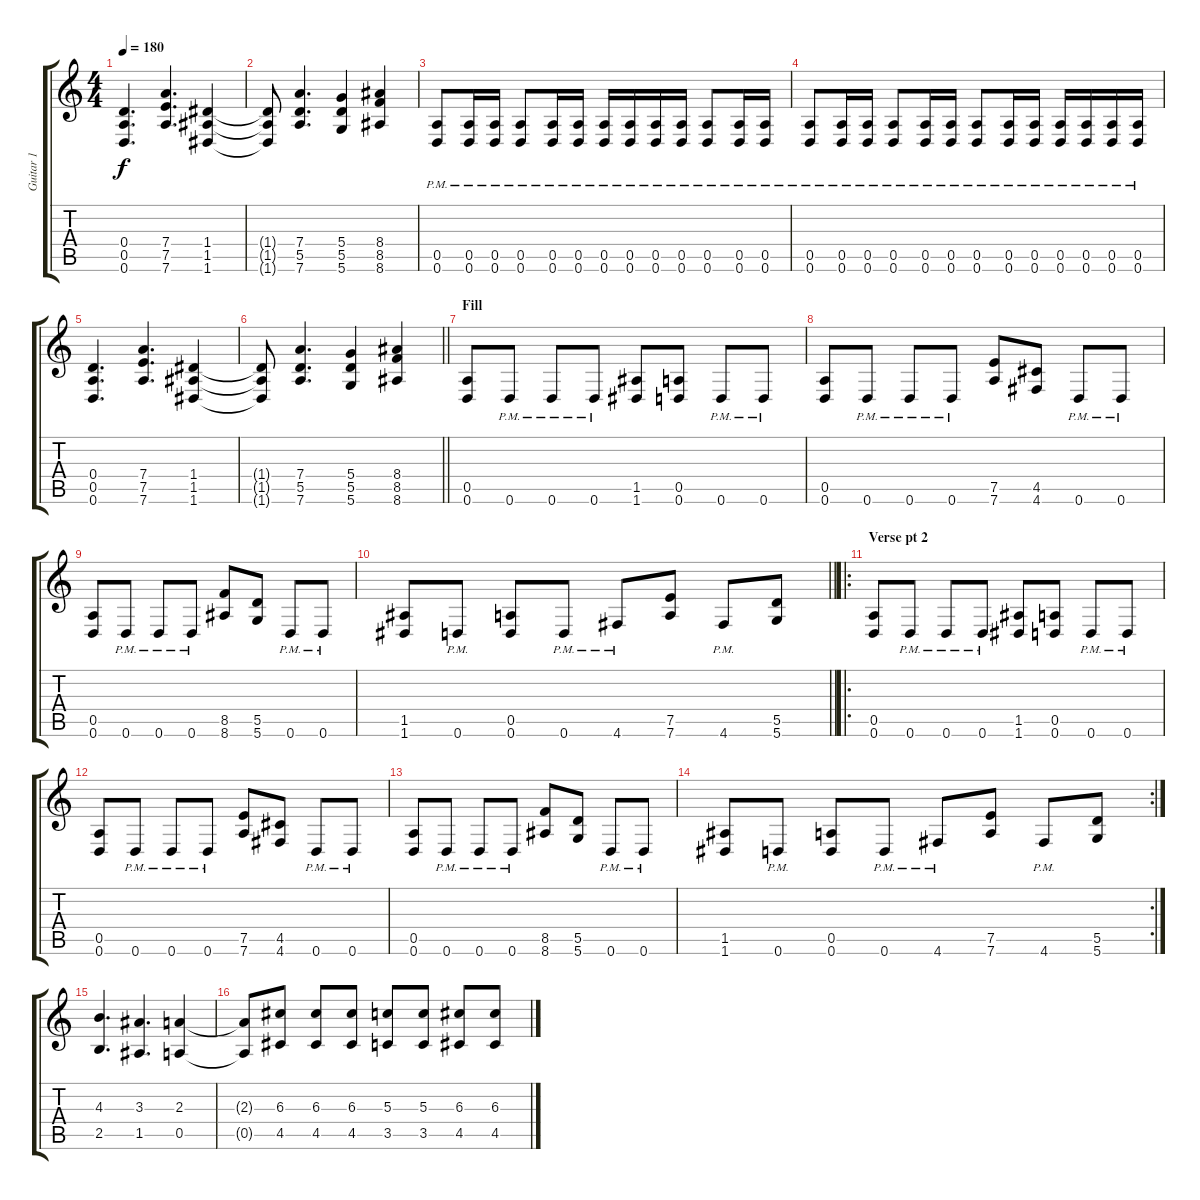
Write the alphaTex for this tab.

\track ("Guitar 1" "Guitar 1") {instrument overdrivenguitar}
\staff {score tabs}
\tuning (E4 B3 G3 D3 A2 D2) {hide}
\ts (4 4)
\tempo 180
\clef g2
\ks c
(0.4 0.5 0.6).4{d dy f} (7.4 7.5 7.6).4{d} (1.4 1.5 1.6).4 |
(1.4{t} 1.5{t} 1.6{t}).8 (7.4 5.5 7.6).4{d} (5.4 5.5 5.6).4 (8.4 8.5 8.6).4 |
(0.5{pm} 0.6{pm}).8 (0.5{pm} 0.6{pm}).16 (0.5{pm} 0.6{pm}).16 (0.5{pm} 0.6{pm}).8 (0.5{pm} 0.6{pm}).16 (0.5{pm} 0.6{pm}).16 (0.5{pm} 0.6{pm}).16 (0.5{pm} 0.6{pm}).16 (0.5{pm} 0.6{pm}).16 (0.5{pm} 0.6{pm}).16 (0.5{pm} 0.6{pm}).8 (0.5{pm} 0.6{pm}).16 (0.5{pm} 0.6{pm}).16 |
(0.5{pm} 0.6{pm}).8 (0.5{pm} 0.6{pm}).16 (0.5{pm} 0.6{pm}).16 (0.5{pm} 0.6{pm}).8 (0.5{pm} 0.6{pm}).16 (0.5{pm} 0.6{pm}).16 (0.5{pm} 0.6{pm}).8 (0.5{pm} 0.6{pm}).16 (0.5{pm} 0.6{pm}).16 (0.5{pm} 0.6{pm}).16 (0.5{pm} 0.6{pm}).16 (0.5{pm} 0.6{pm}).16 (0.5{pm} 0.6{pm}).16 |
(0.4 0.5 0.6).4{d} (7.4 7.5 7.6).4{d} (1.4 1.5 1.6).4 |
\barLineRight lightlight
(1.4{t} 1.5{t} 1.6{t}).8 (7.4 5.5 7.6).4{d} (5.4 5.5 5.6).4 (8.4 8.5 8.6).4 |
\section ("" "Fill")
(0.5 0.6).8 0.6{pm}.8 0.6{pm}.8 0.6{pm}.8 (1.5 1.6).8 (0.5 0.6).8 0.6{pm}.8 0.6{pm}.8 |
(0.5 0.6).8 0.6{pm}.8 0.6{pm}.8 0.6{pm}.8 (7.5 7.6).8 (4.5 4.6).8 0.6{pm}.8 0.6{pm}.8 |
(0.5 0.6).8 0.6{pm}.8 0.6{pm}.8 0.6{pm}.8 (8.5 8.6).8 (5.5 5.6).8 0.6{pm}.8 0.6{pm}.8 |
\barLineRight lightlight
(1.5 1.6).8 0.6{pm}.8 (0.5 0.6).8 0.6{pm}.8 4.6{pm}.8 (7.5 7.6).8 4.6{pm}.8 (5.5 5.6).8 |
\ro
\section ("" "Verse pt 2")
(0.5 0.6).8 0.6{pm}.8 0.6{pm}.8 0.6{pm}.8 (1.5 1.6).8 (0.5 0.6).8 0.6{pm}.8 0.6{pm}.8 |
(0.5 0.6).8 0.6{pm}.8 0.6{pm}.8 0.6{pm}.8 (7.5 7.6).8 (4.5 4.6).8 0.6{pm}.8 0.6{pm}.8 |
(0.5 0.6).8 0.6{pm}.8 0.6{pm}.8 0.6{pm}.8 (8.5 8.6).8 (5.5 5.6).8 0.6{pm}.8 0.6{pm}.8 |
\rc 2
(1.5 1.6).8 0.6{pm}.8 (0.5 0.6).8 0.6{pm}.8 4.6{pm}.8 (7.5 7.6).8 4.6{pm}.8 (5.5 5.6).8 |
(4.3 2.5).4{d} (3.3 1.5).4{d} (2.3 0.5).4 |
(2.3{t} 0.5{t}).8 (6.3 4.5).8 (6.3 4.5).8 (6.3 4.5).8 (5.3 3.5).8 (5.3 3.5).8 (6.3 4.5).8 (6.3 4.5).8
